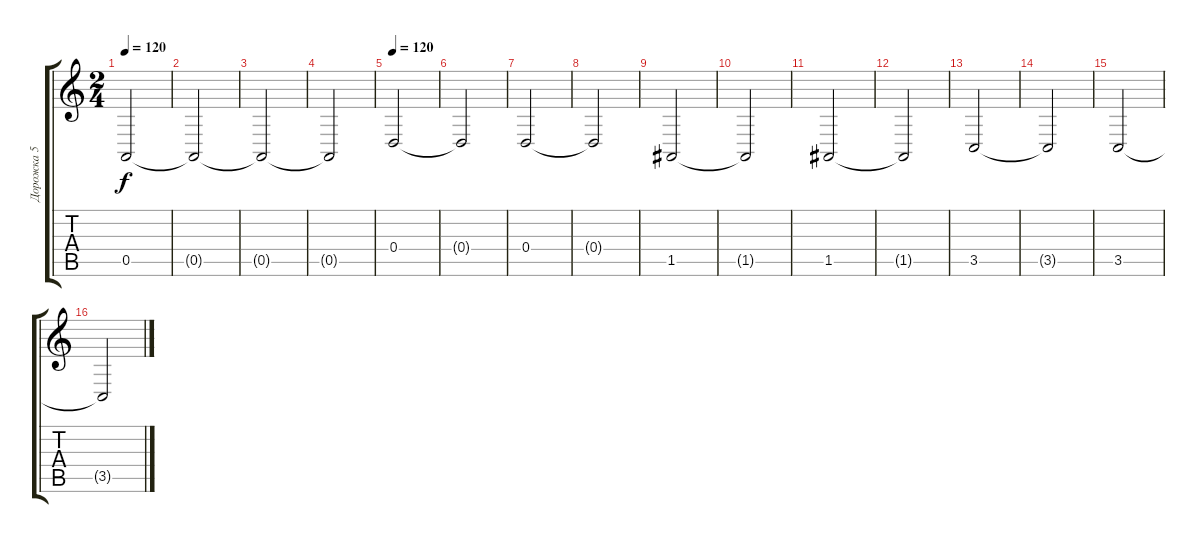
\track ("Дорожка 5" "Дорожка 5") {instrument lead8bassandlead}
\staff {score tabs}
\tuning (E4 B3 G3 D3 A2 E2) {hide}
\ts (2 4)
\tempo 120
\clef g2
\ks c
0.5.2{dy f} |
0.5{t}.2 |
0.5{t}.2 |
0.5{t}.2 |
\tempo 120
0.4.2 |
0.4{t}.2 |
0.4.2 |
0.4{t}.2 |
1.5.2 |
1.5{t}.2 |
1.5.2 |
1.5{t}.2 |
3.5.2 |
3.5{t}.2 |
3.5.2 |
3.5{t}.2
